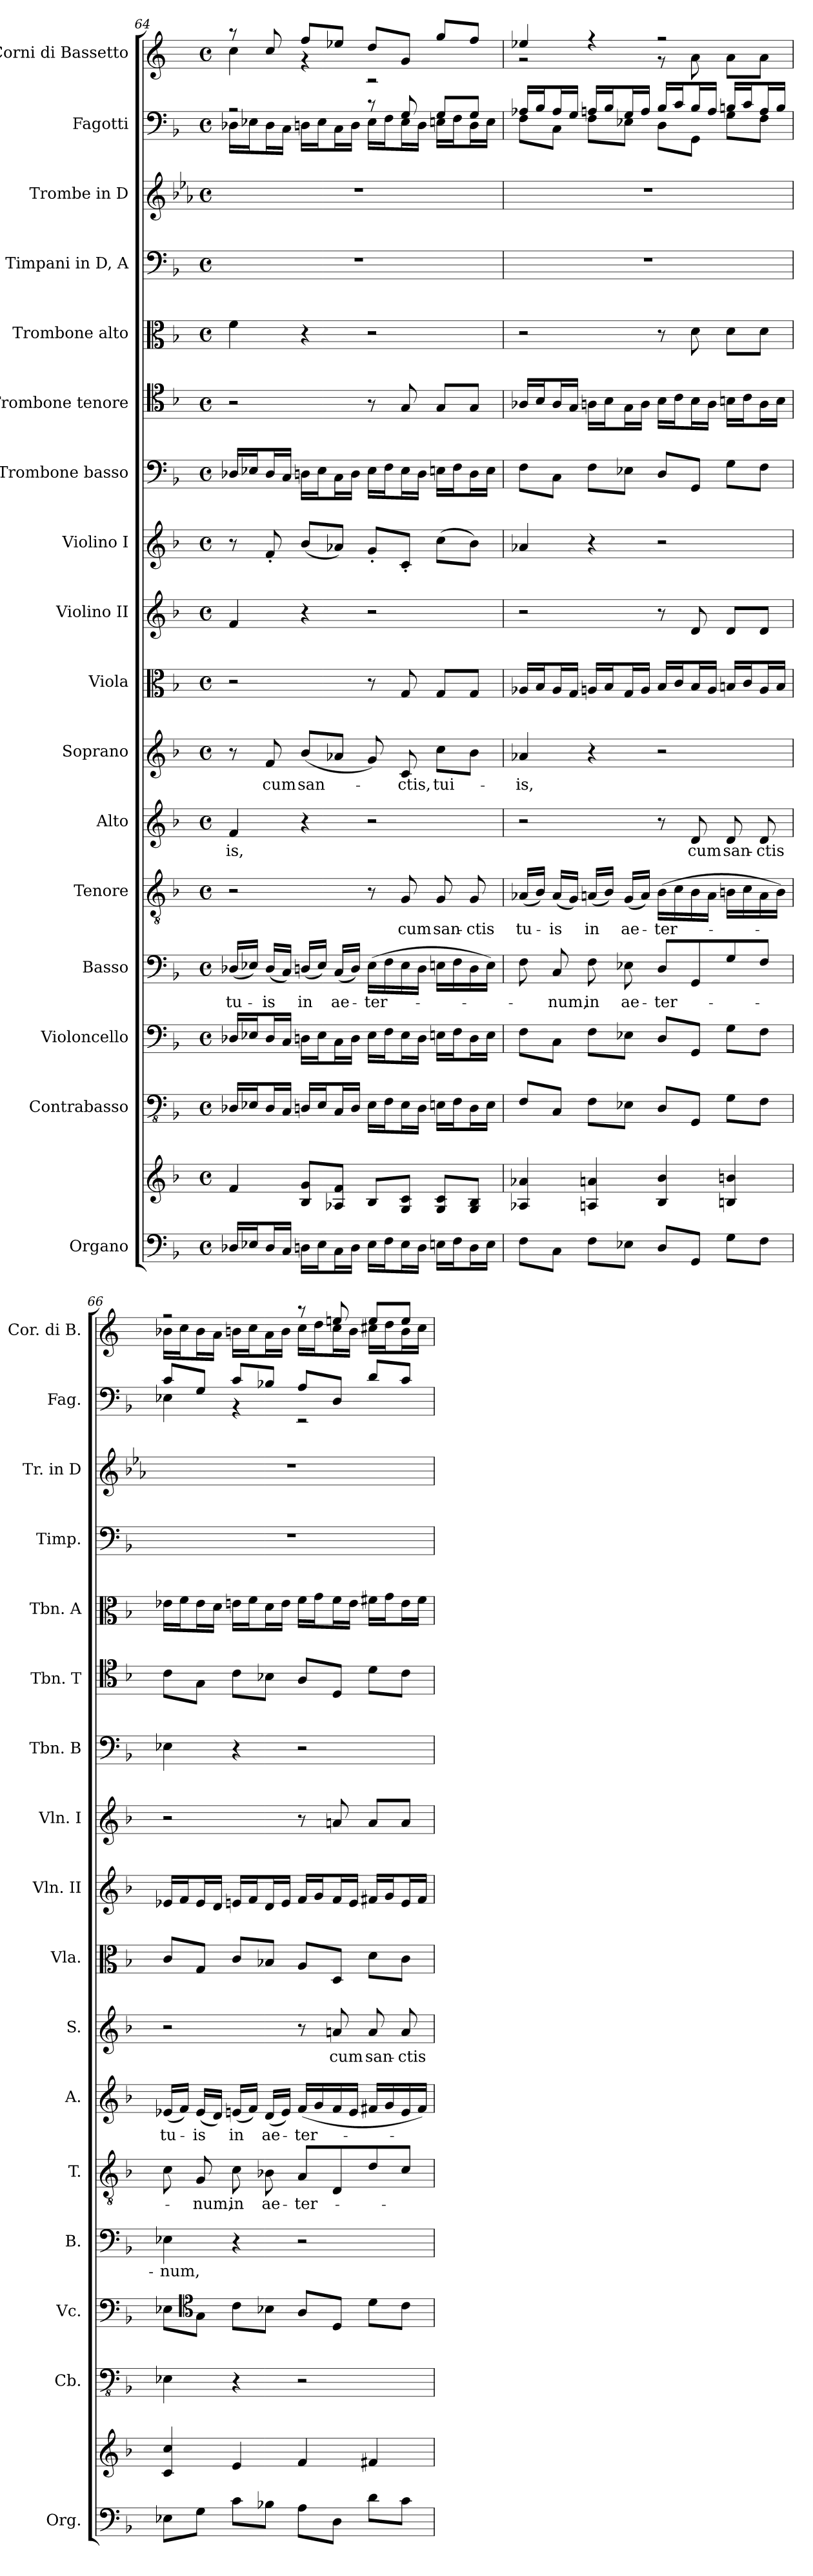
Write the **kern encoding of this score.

**kern	**kern	**kern	**kern	**kern	**text	**kern	**text	**kern	**text	**kern	**text	**kern	**kern	**kern	**kern	**kern	**kern	**kern	**kern	**kern	**kern	**text
*part17	*part17	*part16	*part15	*part14	*part14	*part13	*part13	*part12	*part12	*part11	*part11	*part10	*part9	*part8	*part7	*part6	*part5	*part4	*part3	*part2	*part1	*part1
*staff18	*staff17	*staff16	*staff15	*staff14	*staff14	*staff13	*staff13	*staff12	*staff12	*staff11	*staff11	*staff10	*staff9	*staff8	*staff7	*staff6	*staff5	*staff4	*staff3	*staff2	*staff1	*staff1
*I"Organo	*	*I"Contrabasso	*I"Violoncello	*I"Basso	*	*I"Tenore	*	*I"Alto	*	*I"Soprano	*	*I"Viola	*I"Violino II	*I"Violino I	*I"Trombone basso	*I"Trombone tenore	*I"Trombone alto	*I"Timpani in D, A	*I"Trombe in D	*I"Fagotti	*I"Corni di Bassetto	*
*I'Org.	*	*I'Cb.	*I'Vc.	*I'B.	*	*I'T.	*	*I'A.	*	*I'S.	*	*I'Vla.	*I'Vln. II	*I'Vln. I	*I'Tbn. B	*I'Tbn. T	*I'Tbn. A	*I'Timp.	*I'Tr. in D	*I'Fag.	*I'Cor. di B.	*
*clefF4	*clefG2	*clefFv4	*clefF4	*clefF4	*	*clefGv2	*	*clefG2	*	*clefG2	*	*clefC3	*clefG2	*clefG2	*clefF4	*clefC4	*clefC3	*clefF4	*clefG2	*clefF4	*clefG2	*
*	*	*	*	*	*	*	*	*	*	*	*	*	*	*	*	*	*	*	*ITrd-1c-2	*	*ITrd4c7	*
*k[b-]	*k[b-]	*k[b-]	*k[b-]	*k[b-]	*	*k[b-]	*	*k[b-]	*	*k[b-]	*	*k[b-]	*k[b-]	*k[b-]	*k[b-]	*k[b-]	*k[b-]	*k[b-]	*k[b-]	*k[b-]	*k[b-]	*
*M4/4	*M4/4	*M4/4	*M4/4	*M4/4	*	*M4/4	*	*M4/4	*	*M4/4	*	*M4/4	*M4/4	*M4/4	*M4/4	*M4/4	*M4/4	*M4/4	*M4/4	*M4/4	*M4/4	*
*met(c)	*met(c)	*met(c)	*met(c)	*met(c)	*	*met(c)	*	*met(c)	*	*met(c)	*	*met(c)	*met(c)	*met(c)	*met(c)	*met(c)	*met(c)	*met(c)	*met(c)	*met(c)	*met(c)	*
=64	=64	=64	=64	=64	=64	=64	=64	=64	=64	=64	=64	=64	=64	=64	=64	=64	=64	=64	=64	=64	=64	=64
!	!	!	!	!	!LO:LY:b	!	!	!	!LO:LY:b	!	!	!	!	!	!	!	!	!	!	!	!	!
*	*	*	*	*	*	*	*	*	*	*	*	*	*	*	*	*	*	*	*	*^	*^	*
16D-X/LL	4f/	16DD-X/LL	16D-X/LL	(<16D-X/LL	tu-	2r	.	4f/	-is,	8r	.	2r	4f/	8r	16D-X/LL	2r	4f\	1r	1r	2r	16D-X\LL	8r	4f\	.
16E-X/J	.	16EE-X/J	16E-X/J	16E-X/JJ)	.	.	.	.	.	.	.	.	.	.	16E-X/J	.	.	.	.	.	16E-X\J	.	.	.
!	!	!	!	!	!LO:LY:b	!	!	!	!	!	!LO:LY:b	!	!	!	!	!	!	!	!	!	!	!	!	!
16D-/L	.	16DD-/L	16D-/L	(<16D-/LL	-is	.	.	.	.	8f/	cum	.	.	8f'/	16D-/L	.	.	.	.	.	16D-\L	8f/	.	.
16C/JJ	.	16CC/JJ	16C/JJ	16C/JJ)	.	.	.	.	.	.	.	.	.	.	16C/JJ	.	.	.	.	.	16C\JJ	.	.	.
!	!	!	!	!	!LO:LY:b	!	!	!	!	!	!LO:LY:b	!	!	!	!	!	!	!	!	!	!	!	!	!
16Dn\LL	8B-/ 8g/L	16DDn/LL	16Dn\LL	(<16Dn/LL	in	.	.	4r	.	(<8b-/L	san-	.	4r	(>8b-/L	16Dn\LL	.	4r	.	.	.	16Dn\LL	8b-/L	4r	.
16E-\J	.	16EE-/J	16E-\J	16E-/JJ)	.	.	.	.	.	.	.	.	.	.	16E-\J	.	.	.	.	.	16E-\J	.	.	.
!	!	!	!	!	!LO:LY:b	!	!	!	!	!	!	!	!	!	!	!	!	!	!	!	!	!	!	!
16C\L	8A-X/ 8f/J	16CC/L	16C\L	(<16C/LL	ae-	.	.	.	.	8a-X/J	.	.	.	8a-X/J)	16C\L	.	.	.	.	.	16C\L	8a-X/J	.	.
16D\JJ	.	16DD/JJ	16D\JJ	16D/JJ)	.	.	.	.	.	.	.	.	.	.	16D\JJ	.	.	.	.	.	16D\JJ	.	.	.
!	!	!	!	!	!LO:LY:b	!	!	!	!	!	!	!	!	!	!	!	!	!	!	!	!	!	!	!
16E-\LL	8B-/L	16EE-\LL	16E-\LL	(>16E-\LL	-ter-	8r	.	2r	.	8g/)	.	8r	2r	8g'/L	16E-\LL	8r	2r	.	.	8r	16E-\LL	8g/L	2r	.
16F\J	.	16FF\J	16F\J	16F\	.	.	.	.	.	.	.	.	.	.	16F\J	.	.	.	.	.	16F\J	.	.	.
!	!	!	!	!	!	!	!LO:LY:b	!	!	!	!LO:LY:b	!	!	!	!	!	!	!	!	!	!	!	!	!
16E-\L	8G/ 8c/J	16EE-\L	16E-\L	16E-\	.	8G/	cum	.	.	8c/	-ctis,	8G/	.	8c'/J	16E-\L	8G/	.	.	.	8G/	16E-\L	8c/J	.	.
16D\JJ	.	16DD\JJ	16D\JJ	16D\JJ	.	.	.	.	.	.	.	.	.	.	16D\JJ	.	.	.	.	.	16D\JJ	.	.	.
!	!	!	!	!	!	!	!LO:LY:b	!	!	!	!LO:LY:b	!	!	!	!	!	!	!	!	!	!	!	!	!
16En\LL	8G/ 8c/L	16EEn\LL	16En\LL	16En\LL	.	8G/	san-	.	.	8cc\L	tui-	8G/L	.	(>8cc\L	16En\LL	8G/L	.	.	.	8G/L	16En\LL	8cc/L	.	.
16F\J	.	16FF\J	16F\J	16F\	.	.	.	.	.	.	.	.	.	.	16F\J	.	.	.	.	.	16F\J	.	.	.
!	!	!	!	!	!	!	!LO:LY:b	!	!	!	!	!	!	!	!	!	!	!	!	!	!	!	!	!
16D\L	8G/ 8B-/J	16DD\L	16D\L	16D\	.	8G/	-ctis	.	.	8b-\J	.	8G/J	.	8b-\J)	16D\L	8G/J	.	.	.	8G/J	16D\L	8b-/J	.	.
16E\JJ	.	16EE\JJ	16E\JJ	16E\JJ)	.	.	.	.	.	.	.	.	.	.	16E\JJ	.	.	.	.	.	16E\JJ	.	.	.
!!LO:LB:g=z	!!
=65	=65	=65	=65	=65	=65	=65	=65	=65	=65	=65	=65	=65	=65	=65	=65	=65	=65	=65	=65	=65	=65	=65	=65	=65
!	!	!	!	!	!	!	!LO:LY:b	!	!	!	!LO:LY:b	!	!	!	!	!	!	!	!	!	!	!	!	!
8F\L	4A-X/ 4a-X/	8FF/L	8F\L	8F\	.	(<16A-X/LL	tu-	2r	.	4a-X/	-is,	16A-X/LL	2r	4a-X/	8F\L	16A-X/LL	2r	1r	1r	16A-X/LL	8F\L	4a-X/	2r	.
.	.	.	.	.	.	16B-/JJ)	.	.	.	.	.	16B-/J	.	.	.	16B-/J	.	.	.	16B-/J	.	.	.	.
!	!	!	!	!	!LO:LY:b	!	!LO:LY:b	!	!	!	!	!	!	!	!	!	!	!	!	!	!	!	!	!
8C\J	.	8CC/J	8C\J	8C/	num,	(<16A-/LL	-is	.	.	.	.	16A-/L	.	.	8C\J	16A-/L	.	.	.	16A-/L	8C\J	.	.	.
.	.	.	.	.	.	16G/JJ)	.	.	.	.	.	16G/JJ	.	.	.	16G/JJ	.	.	.	16G/JJ	.	.	.	.
!	!	!	!	!	!LO:LY:b	!	!LO:LY:b	!	!	!	!	!	!	!	!	!	!	!	!	!	!	!	!	!
8F\L	4An/ 4an/	8FF\L	8F\L	8F\	in	(<16An/LL	in	.	.	4r	.	16An/LL	.	4r	8F\L	16An\LL	.	.	.	16An/LL	8F\L	4r	.	.
.	.	.	.	.	.	16B-/JJ)	.	.	.	.	.	16B-/J	.	.	.	16B-\J	.	.	.	16B-/J	.	.	.	.
!	!	!	!	!	!LO:LY:b	!	!LO:LY:b	!	!	!	!	!	!	!	!	!	!	!	!	!	!	!	!	!
8E-X\J	.	8EE-X\J	8E-X\J	8E-X\	ae-	(<16G/LL	ae-	.	.	.	.	16G/L	.	.	8E-X\J	16G\L	.	.	.	16G/L	8E-X\J	.	.	.
.	.	.	.	.	.	16A/JJ)	.	.	.	.	.	16A/JJ	.	.	.	16A\JJ	.	.	.	16A/JJ	.	.	.	.
!	!	!	!	!	!LO:LY:b	!	!LO:LY:b	!	!	!	!	!	!	!	!	!	!	!	!	!	!	!	!	!
8D/L	4B-/ 4b-/	8DD/L	8D/L	8D/L	-ter-	(>16B-\LL	-ter-	8r	.	2r	.	16B-/LL	8r	2r	8D/L	16B-\LL	8r	.	.	16B-/LL	8D\L	2r	8r	.
.	.	.	.	.	.	16c\	.	.	.	.	.	16c/J	.	.	.	16c\J	.	.	.	16c/J	.	.	.	.
!	!	!	!	!	!	!	!	!	!LO:LY:b	!	!	!	!	!	!	!	!	!	!	!	!	!	!	!
8GG/J	.	8GGG/J	8GG/J	8GG/	.	16B-\	.	8d/	cum	.	.	16B-/L	8d/	.	8GG/J	16B-\L	8d\	.	.	16B-/L	8GG\J	.	8d\	.
.	.	.	.	.	.	16A\JJ	.	.	.	.	.	16A/JJ	.	.	.	16A\JJ	.	.	.	16A/JJ	.	.	.	.
!	!	!	!	!	!	!	!	!	!LO:LY:b	!	!	!	!	!	!	!	!	!	!	!	!	!	!	!
8G\L	4Bn/ 4bn/	8GG\L	8G\L	8G/	.	16Bn\LL	.	8d/	san-	.	.	16Bn/LL	8d/L	.	8G\L	16Bn\LL	8d\L	.	.	16Bn/LL	8G\L	.	8d\L	.
.	.	.	.	.	.	16c\	.	.	.	.	.	16c/J	.	.	.	16c\J	.	.	.	16c/J	.	.	.	.
!	!	!	!	!	!	!	!	!	!LO:LY:b	!	!	!	!	!	!	!	!	!	!	!	!	!	!	!
8F\J	.	8FF\J	8F\J	8F/J	.	16A\	.	8d/	-ctis	.	.	16A/L	8d/J	.	8F\J	16A\L	8d\J	.	.	16A/L	8F\J	.	8d\J	.
.	.	.	.	.	.	16B\JJ)	.	.	.	.	.	16B/JJ	.	.	.	16B\JJ	.	.	.	16B/JJ	.	.	.	.
=66	=66	=66	=66	=66	=66	=66	=66	=66	=66	=66	=66	=66	=66	=66	=66	=66	=66	=66	=66	=66	=66	=66	=66	=66
!	!	!	!	!	!LO:LY:b	!	!	!	!LO:LY:b	!	!	!	!	!	!	!	!	!	!	!	!	!	!	!
8E-X\L	4c/ 4cc/	4EE-X\	8E-X\L	4E-X\	-num,	8c\	.	(<16e-X/LL	tu-	2r	.	8c/L	16e-X/LL	2r	4E-X\	8c\L	16e-X\LL	1r	1r	8c/L	4E-X\	2r	16e-X\LL	.
.	.	.	.	.	.	.	.	16f/JJ)	.	.	.	.	16f/J	.	.	.	16f\J	.	.	.	.	.	16f\J	.
*	*	*	*clefC4	*	*	*	*	*	*	*	*	*	*	*	*	*	*	*	*	*	*	*	*	*
!	!	!	!	!	!	!	!LO:LY:b	!	!LO:LY:b	!	!	!	!	!	!	!	!	!	!	!	!	!	!	!
8G\J	.	.	8G\J	.	.	8G/	-num,	(<16e-/LL	-is	.	.	8G/J	16e-/L	.	.	8G\J	16e-\L	.	.	8G/J	.	.	16e-\L	.
.	.	.	.	.	.	.	.	16d/JJ)	.	.	.	.	16d/JJ	.	.	.	16d\JJ	.	.	.	.	.	16d\JJ	.
!	!	!	!	!	!	!	!LO:LY:b	!	!LO:LY:b	!	!	!	!	!	!	!	!	!	!	!	!	!	!	!
8c\L	4e/	4r	8c\L	4r	.	8c\	in	(<16en/LL	in	.	.	8c/L	16en/LL	.	4r	8c\L	16en\LL	.	.	8c/L	4r	.	16en\LL	.
.	.	.	.	.	.	.	.	16f/JJ)	.	.	.	.	16f/J	.	.	.	16f\J	.	.	.	.	.	16f\J	.
!	!	!	!	!	!	!	!LO:LY:b	!	!LO:LY:b	!	!	!	!	!	!	!	!	!	!	!	!	!	!	!
8B-X\J	.	.	8B-X\J	.	.	8B-X\	ae-	(<16d/LL	ae-	.	.	8B-X/J	16d/L	.	.	8B-X\J	16d\L	.	.	8B-X/J	.	.	16d\L	.
.	.	.	.	.	.	.	.	16e/JJ)	.	.	.	.	16e/JJ	.	.	.	16e\JJ	.	.	.	.	.	16e\JJ	.
!	!	!	!	!	!	!	!LO:LY:b	!	!LO:LY:b	!	!	!	!	!	!	!	!	!	!	!	!	!	!	!
8A\L	4f/	2r	8A/L	2r	.	8A/L	-ter-	(<16f/LL	-ter-	8r	.	8A/L	16f/LL	8r	2r	8A/L	16f\LL	.	.	8A/L	2r	8r	16f\LL	.
.	.	.	.	.	.	.	.	16g/	.	.	.	.	16g/J	.	.	.	16g\J	.	.	.	.	.	16g\J	.
!	!	!	!	!	!	!	!	!	!	!	!LO:LY:b	!	!	!	!	!	!	!	!	!	!	!	!	!
8D\J	.	.	8D/J	.	.	8D/	.	16f/	.	8an/	cum	8D/J	16f/L	8an/	.	8D/J	16f\L	.	.	8D/J	.	8an/	16f\L	.
.	.	.	.	.	.	.	.	16e/JJ	.	.	.	.	16e/JJ	.	.	.	16e\JJ	.	.	.	.	.	16e\JJ	.
!	!	!	!	!	!	!	!	!	!	!	!LO:LY:b	!	!	!	!	!	!	!	!	!	!	!	!	!
8d\L	4f#X/	.	8d\L	.	.	8d/	.	16f#X/LL	.	8a/	san-	8d\L	16f#X/LL	8a/L	.	8d\L	16f#X\LL	.	.	8d/L	.	8a/L	16f#X\LL	.
.	.	.	.	.	.	.	.	16g/	.	.	.	.	16g/J	.	.	.	16g\J	.	.	.	.	.	16g\J	.
!	!	!	!	!	!	!	!	!	!	!	!LO:LY:b	!	!	!	!	!	!	!	!	!	!	!	!	!
8c\J	.	.	8c\J	.	.	8c/J	.	16e/	.	8a/	-ctis	8c\J	16e/L	8a/J	.	8c\J	16e\L	.	.	8c/J	.	8a/J	16e\L	.
.	.	.	.	.	.	.	.	16f#/JJ)	.	.	.	.	16f#/JJ	.	.	.	16f#\JJ	.	.	.	.	.	16f#\JJ	.
*	*	*	*	*	*	*	*	*	*	*	*	*	*	*	*	*	*	*	*	*v	*v	*	*	*
*	*	*	*	*	*	*	*	*	*	*	*	*	*	*	*	*	*	*	*	*	*v	*v	*
=	=	=	=	=	=	=	=	=	=	=	=	=	=	=	=	=	=	=	=	=	=	=
*-	*-	*-	*-	*-	*-	*-	*-	*-	*-	*-	*-	*-	*-	*-	*-	*-	*-	*-	*-	*-	*-	*-
